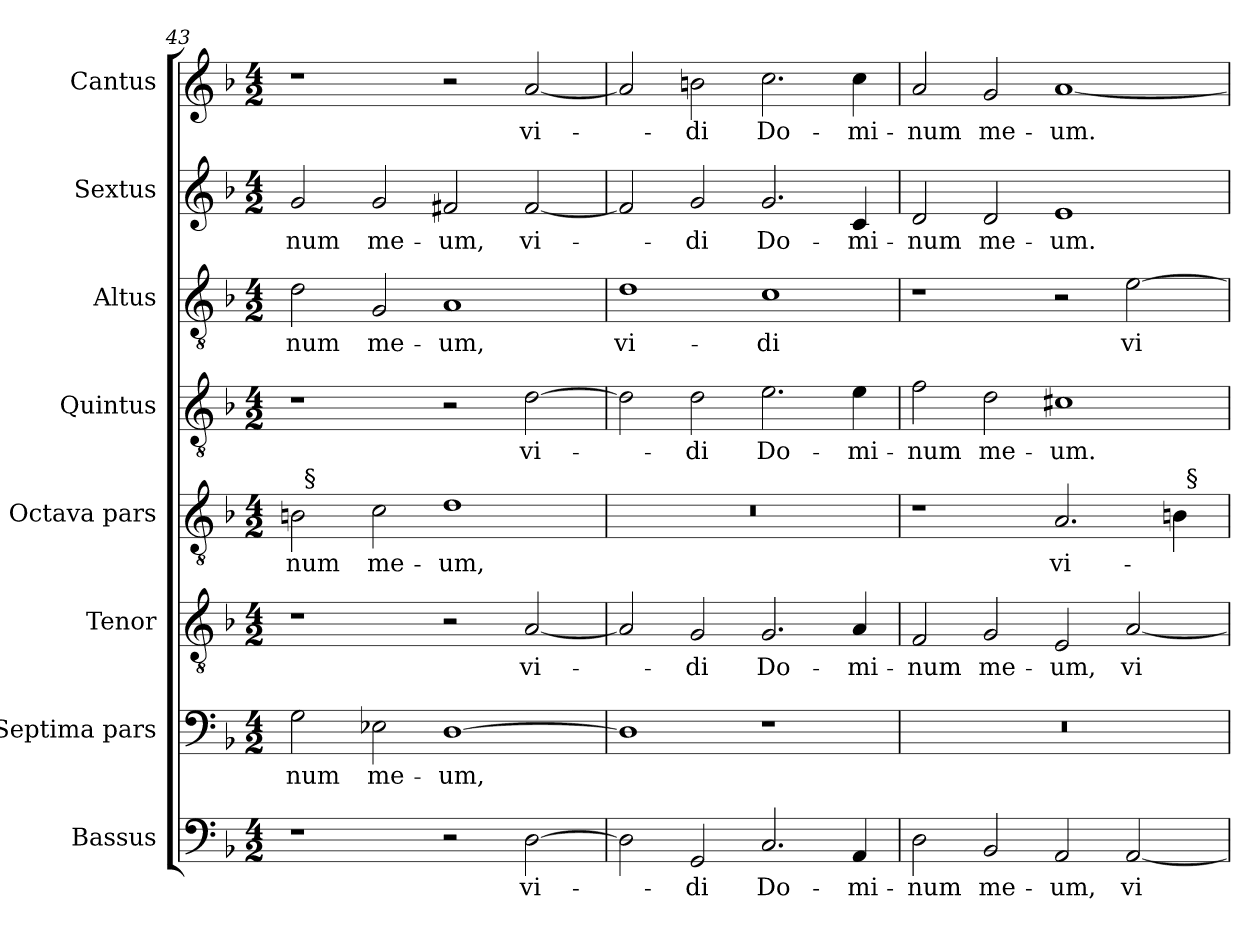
**kern	**text	**kern	**text	**kern	**text	**kern	**text	**kern	**text	**kern	**text	**kern	**text	**kern	**text
*part8	*part8	*part7	*part7	*part6	*part6	*part5	*part5	*part4	*part4	*part3	*part3	*part2	*part2	*part1	*part1
*staff8	*staff8	*staff7	*staff7	*staff6	*staff6	*staff5	*staff5	*staff4	*staff4	*staff3	*staff3	*staff2	*staff2	*staff1	*staff1
*I"Bassus	*	*I"Septima pars	*	*I"Tenor	*	*I"Octava pars	*	*I"Quintus	*	*I"Altus	*	*I"Sextus	*	*I"Cantus	*
*I'B.	*	*	*	*I'T.	*	*	*	*	*	*I'A.	*	*	*	*I'C.	*
*clefF4	*	*clefF4	*	*clefGv2	*	*clefGv2	*	*clefGv2	*	*clefGv2	*	*clefG2	*	*clefG2	*
*	*	*	*	*ITrd7c12	*	*ITrd7c12	*	*ITrd7c12	*	*ITrd7c12	*	*	*	*	*
*k[b-]	*	*k[b-]	*	*k[b-]	*	*k[b-]	*	*k[b-]	*	*k[b-]	*	*k[b-]	*	*k[b-]	*
*F:	*	*F:	*	*F:	*	*F:	*	*F:	*	*F:	*	*F:	*	*F:	*
*M4/2	*	*M4/2	*	*M4/2	*	*M4/2	*	*M4/2	*	*M4/2	*	*M4/2	*	*M4/2	*
=43	=43	=43	=43	=43	=43	=43	=43	=43	=43	=43	=43	=43	=43	=43	=43
!	!	!	!LO:LY:b	!	!	!	!LO:LY:b	!	!	!	!LO:LY:b	!	!LO:LY:b	!	!
*	*	*	*	*	*	*^	*	*	*	*	*	*	*	*	*
1r	.	2G\	-num	1r	.	2BBn\	32ryy	-num	1r	.	2D\	-num	2g/	-num	1r	.
!	!	!	!	!	!	!	!LO:TX:a:t=§	!	!	!	!	!	!	!	!	!
.	.	.	.	.	.	.	1ryy	.	.	.	.	.	.	.	.	.
!	!	!	!LO:LY:b	!	!	!	!	!LO:LY:b	!	!	!	!LO:LY:b	!	!LO:LY:b	!	!
.	.	2E-X\	me-	.	.	2C\	.	me-	.	.	2GG/	me-	2g/	me-	.	.
!	!	!	!LO:LY:b	!	!	!	!	!LO:LY:b	!	!	!	!LO:LY:b	!	!LO:LY:b	!	!
2r	.	[>1D	-um,	2r	.	1D	.	-um,	2r	.	1AA	-um,	2f#X/	-um,	2r	.
.	.	.	.	.	.	.	2ryy	.	.	.	.	.	.	.	.	.
!	!LO:LY:b	!	!	!	!LO:LY:b	!	!	!	!	!LO:LY:b	!	!	!	!LO:LY:b	!	!LO:LY:b
[>2D\	vi-	.	.	[<2AA/	vi-	.	.	.	[>2D\	vi-	.	.	[<2f#/	vi-	[<2a/	vi-
.	.	.	.	.	.	.	4...ryy	.	.	.	.	.	.	.	.	.
=44	=44	=44	=44	=44	=44	=44	=44	=44	=44	=44	=44	=44	=44	=44	=44	=44
!	!	!	!	!	!	!LO:N:vis=1	!	!	!	!	!	!LO:LY:b	!	!	!	!
*	*	*	*	*	*	*v	*v	*	*	*	*	*	*	*	*	*
2D\]	.	1D]	.	2AA/]	.	0r	.	2D\]	.	1D	vi-	2f#/]	.	2a/]	.
!	!LO:LY:b	!	!	!	!LO:LY:b	!	!	!	!LO:LY:b	!	!	!	!LO:LY:b	!	!LO:LY:b
2GG/	-di	.	.	2GG/	-di	.	.	2D\	-di	.	.	2g/	-di	2bn\	-di
!	!LO:LY:b	!	!	!	!LO:LY:b	!	!	!	!LO:LY:b	!	!LO:LY:b	!	!LO:LY:b	!	!LO:LY:b
2.C/	Do-	1r	.	2.GG/	Do-	.	.	2.E\	Do-	1C	-di	2.g/	Do-	2.cc\	Do-
!	!LO:LY:b	!	!	!	!LO:LY:b	!	!	!	!LO:LY:b	!	!	!	!LO:LY:b	!	!LO:LY:b
4AA/	-mi-	.	.	4AA/	-mi-	.	.	4E\	-mi-	.	.	4c/	-mi-	4cc\	-mi-
=45	=45	=45	=45	=45	=45	=45	=45	=45	=45	=45	=45	=45	=45	=45	=45
!	!LO:LY:b	!LO:N:vis=1	!	!	!LO:LY:b	!	!	!	!LO:LY:b	!	!	!	!LO:LY:b	!	!LO:LY:b
*	*	*	*	*	*	*^	*	*	*	*	*	*	*	*	*
2D\	-num	0r	.	2FF/	-num	1r	1ryy	.	2F\	-num	1r	.	2d/	-num	2a/	-num
!	!LO:LY:b	!	!	!	!LO:LY:b	!	!	!	!	!LO:LY:b	!	!	!	!LO:LY:b	!	!LO:LY:b
2BB-/	me-	.	.	2GG/	me-	.	.	.	2D\	me-	.	.	2d/	me-	2g/	me-
!	!LO:LY:b	!	!	!	!LO:LY:b	!	!	!LO:LY:b	!	!LO:LY:b	!	!	!	!LO:LY:b	!	!LO:LY:b
2AA/	-um,	.	.	2EE/	-um,	2.AA/	2ryy	vi-	1C#X	-um.	2r	.	1e	-um.	[<1a	-um.
!	!LO:LY:b	!	!	!	!LO:LY:b	!	!	!	!	!	!	!LO:LY:b	!	!	!	!
[<2AA/	vi-	.	.	[<2AA/	vi-	.	4ryy	.	.	.	[>2E\	vi-	.	.	.	.
.	.	.	.	.	.	4BBn\	32ryy	.	.	.	.	.	.	.	.	.
!	!	!	!	!	!	!	!LO:TX:a:t=§	!	!	!	!	!	!	!	!	!
.	.	.	.	.	.	.	8..ryy	.	.	.	.	.	.	.	.	.
*	*	*	*	*	*	*v	*v	*	*	*	*	*	*	*	*	*
=	=	=	=	=	=	=	=	=	=	=	=	=	=	=	=
*-	*-	*-	*-	*-	*-	*-	*-	*-	*-	*-	*-	*-	*-	*-	*-
